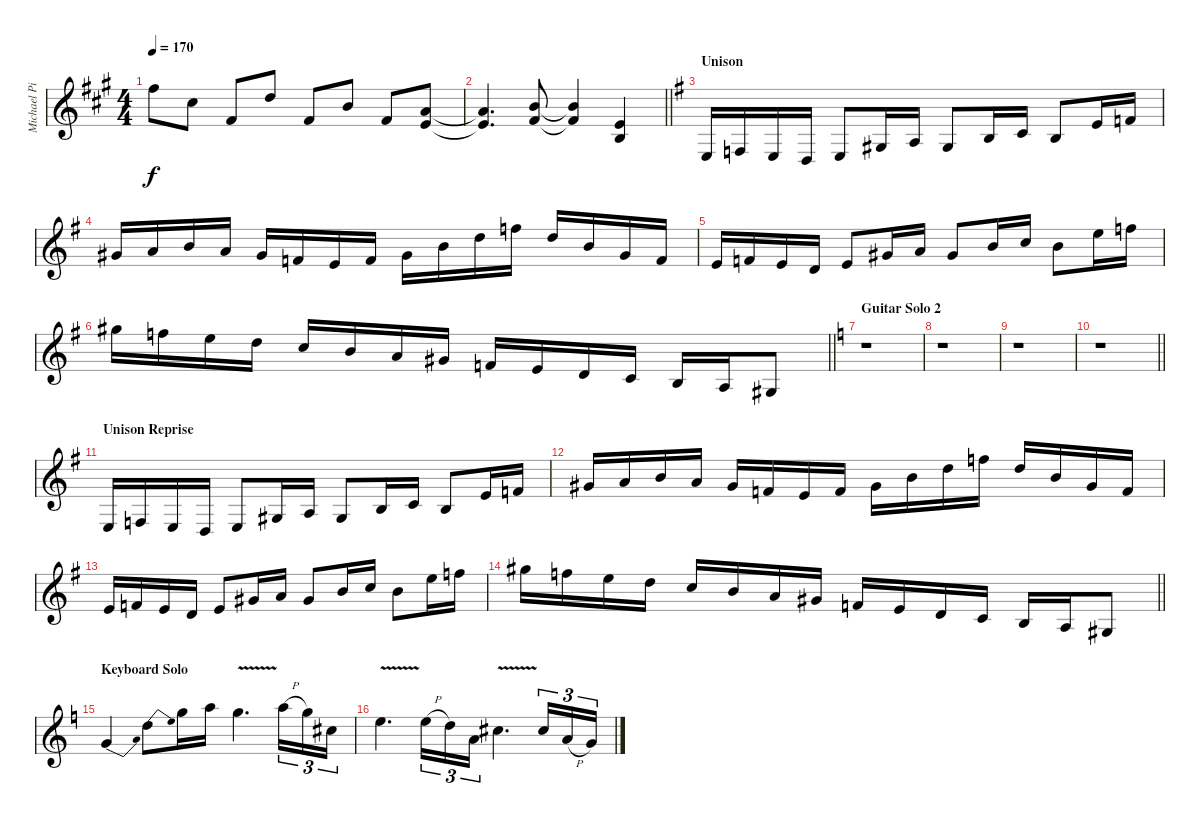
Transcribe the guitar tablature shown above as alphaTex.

\track ("Michael Pinella Keys" "Michael Pi") {instrument harpsichord}
\staff {score}
\tuning (D4 A3 F3 C3 G2 D2) {hide}
\ts (4 4)
\tempo 170
\clef g2
\ks f#minor
16.1.8{dy f} 16.2.8 13.3.8 17.2.8 13.3.8 14.2.8 13.3.8 (12.2 11.3).8 |
\barLineRight lightlight
(12.2{t} 11.3{t}).4{d} (14.2 13.3).8 (14.2{t} 13.3{t}).4 (11.3 11.4).4 |
\section ("" "Unison")
\ks eminor
9.5.16{volume 13 instrument lead2sawtooth} 10.5.16 9.5.16 7.5.16 9.5.8 8.4.16 9.4.16 8.4.8 11.4.16 12.4.16 11.4.8 11.3.16 12.3.16 |
11.2.16 12.2.16 14.2.16 12.2.16 11.2.16 12.3.16 11.3.16 12.3.16 11.2.16 14.2.16 12.1.16 15.1.16 12.1.16 14.2.16 11.2.16 12.3.16 |
11.3.16 12.3.16 11.3.16 9.3.16 11.3.8 11.2.16 12.2.16 11.2.8 14.2.16 15.2.16 14.2.8 14.1.16 15.1.16 |
\barLineRight lightlight
18.1.16 15.1.16 14.1.16 17.2.16 15.2.16 14.2.16 16.3.16 15.3.16 12.3.16 16.4.16 14.4.16 12.4.16 16.5.16 14.5.16 13.5.8 |
\section ("" "Guitar Solo 2")
\ks aminor
r.1 |
r.1 |
r.1 |
\barLineRight lightlight
r.1 |
\section ("" "Unison Reprise")
\ks eminor
9.5.16 10.5.16 9.5.16 7.5.16 9.5.8 8.4.16 9.4.16 8.4.8 11.4.16 12.4.16 11.4.8 11.3.16 12.3.16 |
11.2.16 12.2.16 14.2.16 12.2.16 11.2.16 12.3.16 11.3.16 12.3.16 11.2.16 14.2.16 12.1.16 15.1.16 12.1.16 14.2.16 11.2.16 12.3.16 |
11.3.16 12.3.16 11.3.16 9.3.16 11.3.8 11.2.16 12.2.16 11.2.8 14.2.16 15.2.16 14.2.8 14.1.16 15.1.16 |
\barLineRight lightlight
18.1.16 15.1.16 14.1.16 17.2.16 15.2.16 14.2.16 16.3.16 15.3.16 12.3.16 16.4.16 14.4.16 12.4.16 16.5.16 14.5.16 13.5.8 |
\section ("" "Keyboard Solo")
\ks aminor
14.3{be (bend 0 0 60 4)}.4{volume 16} 17.2{be (bend 0 0 60 4)}.8 17.1.16 19.1.16 17.1{v}.4{d} 19.1{h}.16{tu (3 2)} 17.1.16{tu (3 2)} 16.2.16{tu (3 2)} |
19.2{v}.4{d} 19.2{h}.16{tu (3 2)} 17.2.16{tu (3 2)} 16.3.16{tu (3 2)} 16.2{v}.4{d} 16.2.16{tu (3 2)} 16.3{h}.16{tu (3 2)} 14.3.16{tu (3 2)}
